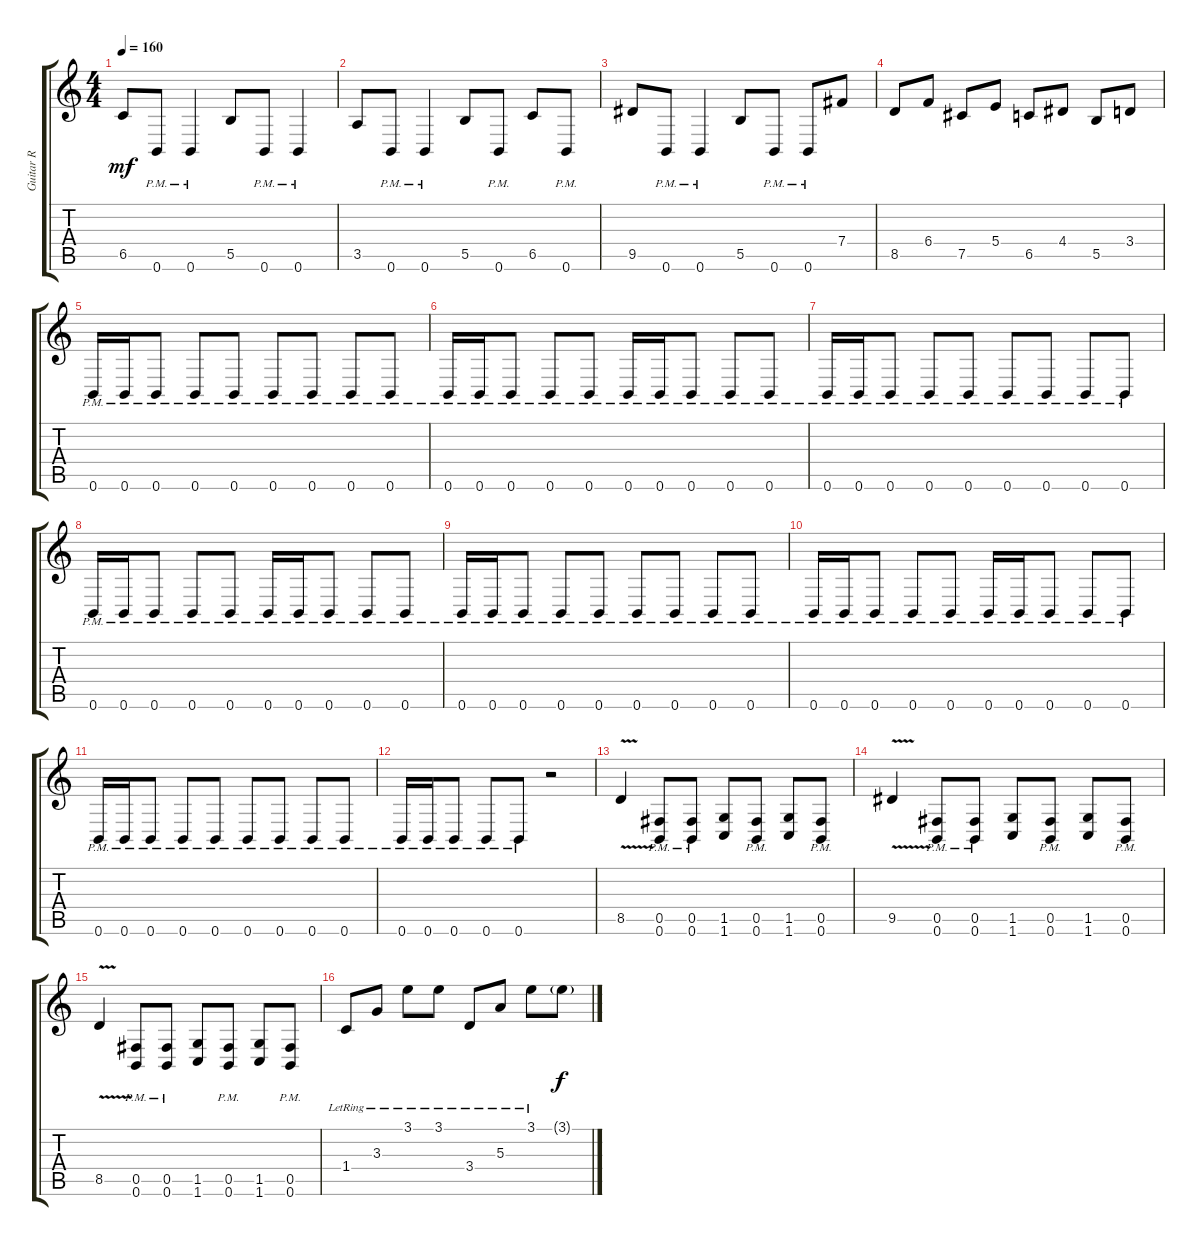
\track ("Guitar R" "Guitar R") {instrument distortionguitar}
\staff {score tabs}
\tuning (Db4 Ab3 E3 B2 Gb2 B1) {hide}
\ts (4 4)
\tempo 160
\clef g2
\ks c
6.5.8{dy mf} 0.6{pm}.8 0.6{pm}.4 5.5.8 0.6{pm}.8 0.6{pm}.4 |
3.5.8 0.6{pm}.8 0.6{pm}.4 5.5.8 0.6{pm}.8 6.5.8 0.6{pm}.8 |
9.5.8 0.6{pm}.8 0.6{pm}.4 5.5.8 0.6{pm}.8 0.6{pm}.8 7.4.8 |
8.5.8 6.4.8 7.5.8 5.4.8 6.5.8 4.4.8 5.5.8 3.4.8 |
0.6{pm}.16 0.6{pm}.16 0.6{pm}.8 0.6{pm}.8 0.6{pm}.8 0.6{pm}.8 0.6{pm}.8 0.6{pm}.8 0.6{pm}.8 |
0.6{pm}.16 0.6{pm}.16 0.6{pm}.8 0.6{pm}.8 0.6{pm}.8 0.6{pm}.16 0.6{pm}.16 0.6{pm}.8 0.6{pm}.8 0.6{pm}.8 |
0.6{pm}.16 0.6{pm}.16 0.6{pm}.8 0.6{pm}.8 0.6{pm}.8 0.6{pm}.8 0.6{pm}.8 0.6{pm}.8 0.6{pm}.8 |
0.6{pm}.16 0.6{pm}.16 0.6{pm}.8 0.6{pm}.8 0.6{pm}.8 0.6{pm}.16 0.6{pm}.16 0.6{pm}.8 0.6{pm}.8 0.6{pm}.8 |
0.6{pm}.16 0.6{pm}.16 0.6{pm}.8 0.6{pm}.8 0.6{pm}.8 0.6{pm}.8 0.6{pm}.8 0.6{pm}.8 0.6{pm}.8 |
0.6{pm}.16 0.6{pm}.16 0.6{pm}.8 0.6{pm}.8 0.6{pm}.8 0.6{pm}.16 0.6{pm}.16 0.6{pm}.8 0.6{pm}.8 0.6{pm}.8 |
0.6{pm}.16 0.6{pm}.16 0.6{pm}.8 0.6{pm}.8 0.6{pm}.8 0.6{pm}.8 0.6{pm}.8 0.6{pm}.8 0.6{pm}.8 |
0.6{pm}.16 0.6{pm}.16 0.6{pm}.8 0.6{pm}.8 0.6{pm}.8 r.2 |
8.5{v}.4 (0.5{pm} 0.6{pm}).8 (0.5{pm} 0.6{pm}).8 (1.5 1.6).8 (0.5{pm} 0.6{pm}).8 (1.5 1.6).8 (0.5{pm} 0.6{pm}).8 |
9.5{v}.4 (0.5{pm} 0.6{pm}).8 (0.5{pm} 0.6{pm}).8 (1.5 1.6).8 (0.5{pm} 0.6{pm}).8 (1.5 1.6).8 (0.5{pm} 0.6{pm}).8 |
8.5{v}.4 (0.5{pm} 0.6{pm}).8 (0.5{pm} 0.6{pm}).8 (1.5 1.6).8 (0.5{pm} 0.6{pm}).8 (1.5 1.6).8 (0.5{pm} 0.6{pm}).8 |
1.4{lr}.8 3.3{lr}.8 3.1{lr}.8 3.1{lr}.8 3.4{lr}.8 5.3{lr}.8 3.1{lr}.8 3.1{g}.8{dy f}
